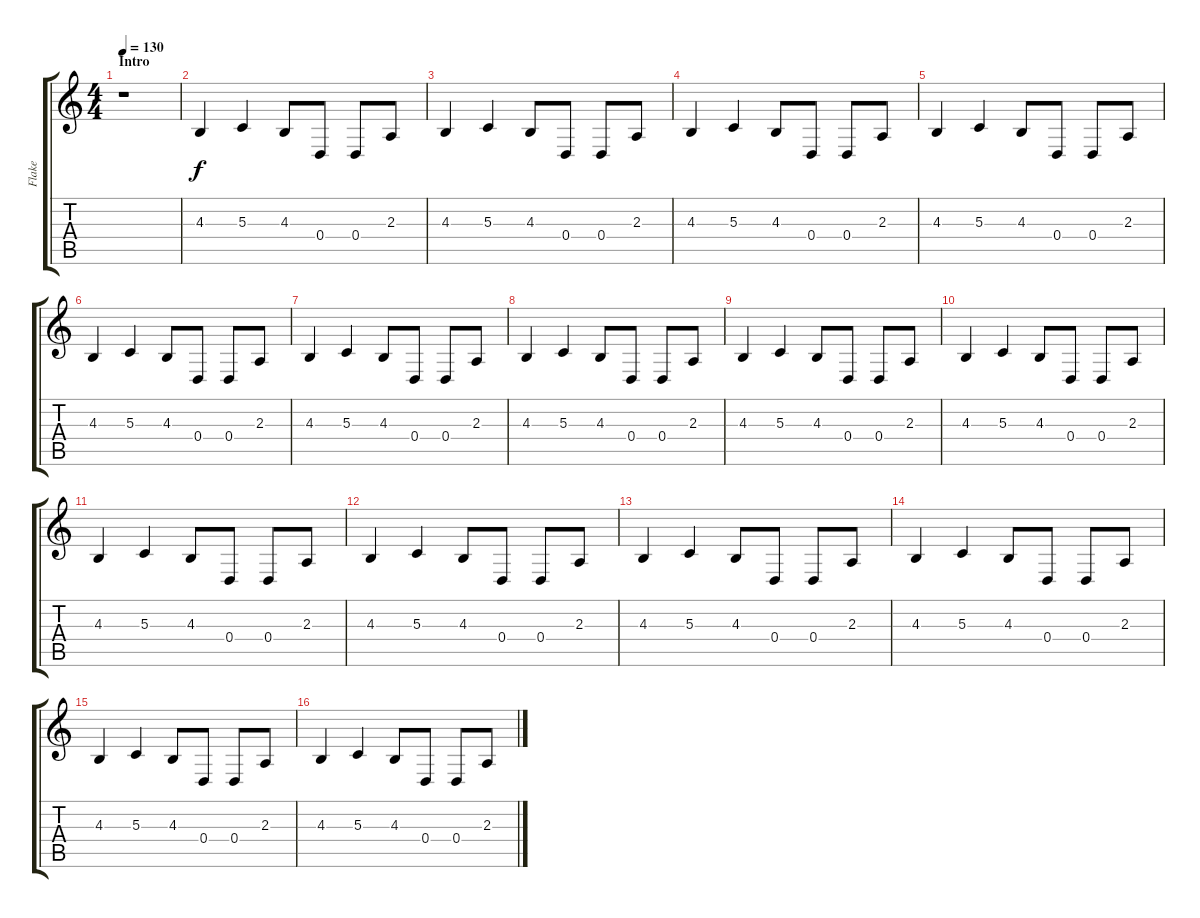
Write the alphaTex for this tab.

\track ("Flake" "Flake") {instrument celesta}
\staff {score tabs}
\tuning (E4 B3 G3 D3 A2 D2) {hide}
\ts (4 4)
\section ("" "Intro")
\tempo 130
\clef g2
\ks c
r.1{dy f instrument celesta} |
4.3.4 5.3.4 4.3.8 0.4.8 0.4.8 2.3.8 |
4.3.4 5.3.4 4.3.8 0.4.8 0.4.8 2.3.8 |
4.3.4 5.3.4 4.3.8 0.4.8 0.4.8 2.3.8 |
4.3.4 5.3.4 4.3.8 0.4.8 0.4.8 2.3.8 |
4.3.4 5.3.4 4.3.8 0.4.8 0.4.8 2.3.8 |
4.3.4 5.3.4 4.3.8 0.4.8 0.4.8 2.3.8 |
4.3.4 5.3.4 4.3.8 0.4.8 0.4.8 2.3.8 |
4.3.4 5.3.4 4.3.8 0.4.8 0.4.8 2.3.8 |
4.3.4 5.3.4 4.3.8 0.4.8 0.4.8 2.3.8 |
4.3.4 5.3.4 4.3.8 0.4.8 0.4.8 2.3.8 |
4.3.4 5.3.4 4.3.8 0.4.8 0.4.8 2.3.8 |
4.3.4 5.3.4 4.3.8 0.4.8 0.4.8 2.3.8 |
4.3.4 5.3.4 4.3.8 0.4.8 0.4.8 2.3.8 |
4.3.4 5.3.4 4.3.8 0.4.8 0.4.8 2.3.8 |
4.3.4 5.3.4 4.3.8 0.4.8 0.4.8 2.3.8
